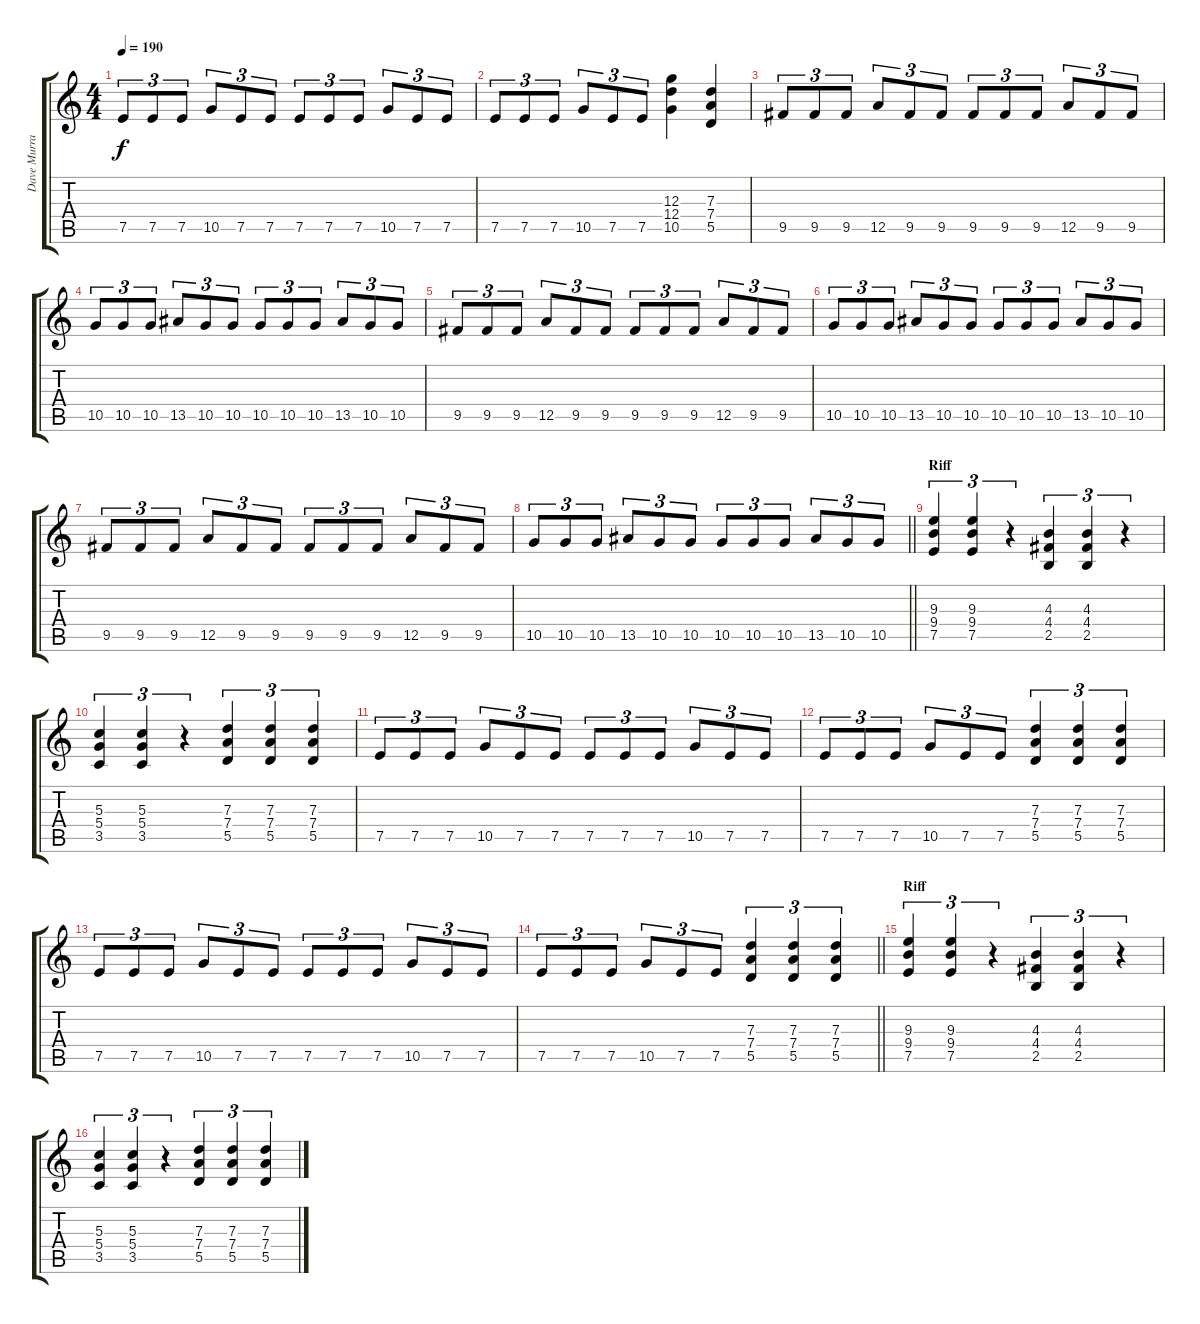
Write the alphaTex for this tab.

\track ("Dave Murray" "Dave Murra") {instrument distortionguitar}
\staff {score tabs}
\tuning (E4 B3 G3 D3 A2 E2) {hide}
\ts (4 4)
\tempo 190
\clef g2
\ks c
7.5.8{tu (3 2) dy f} 7.5.8{tu (3 2)} 7.5.8{tu (3 2)} 10.5.8{tu (3 2)} 7.5.8{tu (3 2)} 7.5.8{tu (3 2)} 7.5.8{tu (3 2)} 7.5.8{tu (3 2)} 7.5.8{tu (3 2)} 10.5.8{tu (3 2)} 7.5.8{tu (3 2)} 7.5.8{tu (3 2)} |
7.5.8{tu (3 2)} 7.5.8{tu (3 2)} 7.5.8{tu (3 2)} 10.5.8{tu (3 2)} 7.5.8{tu (3 2)} 7.5.8{tu (3 2)} (12.3 12.4 10.5).4 (7.3 7.4 5.5).4 |
9.5.8{tu (3 2)} 9.5.8{tu (3 2)} 9.5.8{tu (3 2)} 12.5.8{tu (3 2)} 9.5.8{tu (3 2)} 9.5.8{tu (3 2)} 9.5.8{tu (3 2)} 9.5.8{tu (3 2)} 9.5.8{tu (3 2)} 12.5.8{tu (3 2)} 9.5.8{tu (3 2)} 9.5.8{tu (3 2)} |
10.5.8{tu (3 2)} 10.5.8{tu (3 2)} 10.5.8{tu (3 2)} 13.5.8{tu (3 2)} 10.5.8{tu (3 2)} 10.5.8{tu (3 2)} 10.5.8{tu (3 2)} 10.5.8{tu (3 2)} 10.5.8{tu (3 2)} 13.5.8{tu (3 2)} 10.5.8{tu (3 2)} 10.5.8{tu (3 2)} |
9.5.8{tu (3 2)} 9.5.8{tu (3 2)} 9.5.8{tu (3 2)} 12.5.8{tu (3 2)} 9.5.8{tu (3 2)} 9.5.8{tu (3 2)} 9.5.8{tu (3 2)} 9.5.8{tu (3 2)} 9.5.8{tu (3 2)} 12.5.8{tu (3 2)} 9.5.8{tu (3 2)} 9.5.8{tu (3 2)} |
10.5.8{tu (3 2)} 10.5.8{tu (3 2)} 10.5.8{tu (3 2)} 13.5.8{tu (3 2)} 10.5.8{tu (3 2)} 10.5.8{tu (3 2)} 10.5.8{tu (3 2)} 10.5.8{tu (3 2)} 10.5.8{tu (3 2)} 13.5.8{tu (3 2)} 10.5.8{tu (3 2)} 10.5.8{tu (3 2)} |
9.5.8{tu (3 2)} 9.5.8{tu (3 2)} 9.5.8{tu (3 2)} 12.5.8{tu (3 2)} 9.5.8{tu (3 2)} 9.5.8{tu (3 2)} 9.5.8{tu (3 2)} 9.5.8{tu (3 2)} 9.5.8{tu (3 2)} 12.5.8{tu (3 2)} 9.5.8{tu (3 2)} 9.5.8{tu (3 2)} |
\barLineRight lightlight
10.5.8{tu (3 2)} 10.5.8{tu (3 2)} 10.5.8{tu (3 2)} 13.5.8{tu (3 2)} 10.5.8{tu (3 2)} 10.5.8{tu (3 2)} 10.5.8{tu (3 2)} 10.5.8{tu (3 2)} 10.5.8{tu (3 2)} 13.5.8{tu (3 2)} 10.5.8{tu (3 2)} 10.5.8{tu (3 2)} |
\section ("" "Riff")
(9.3 9.4 7.5).4{tu (3 2)} (9.3 9.4 7.5).4{tu (3 2)} r.4{tu (3 2)} (4.3 4.4 2.5).4{tu (3 2)} (4.3 4.4 2.5).4{tu (3 2)} r.4{tu (3 2)} |
(5.3 5.4 3.5).4{tu (3 2)} (5.3 5.4 3.5).4{tu (3 2)} r.4{tu (3 2)} (7.3 7.4 5.5).4{tu (3 2)} (7.3 7.4 5.5).4{tu (3 2)} (7.3 7.4 5.5).4{tu (3 2)} |
7.5.8{tu (3 2)} 7.5.8{tu (3 2)} 7.5.8{tu (3 2)} 10.5.8{tu (3 2)} 7.5.8{tu (3 2)} 7.5.8{tu (3 2)} 7.5.8{tu (3 2)} 7.5.8{tu (3 2)} 7.5.8{tu (3 2)} 10.5.8{tu (3 2)} 7.5.8{tu (3 2)} 7.5.8{tu (3 2)} |
7.5.8{tu (3 2)} 7.5.8{tu (3 2)} 7.5.8{tu (3 2)} 10.5.8{tu (3 2)} 7.5.8{tu (3 2)} 7.5.8{tu (3 2)} (7.3 7.4 5.5).4{tu (3 2)} (7.3 7.4 5.5).4{tu (3 2)} (7.3 7.4 5.5).4{tu (3 2)} |
7.5.8{tu (3 2)} 7.5.8{tu (3 2)} 7.5.8{tu (3 2)} 10.5.8{tu (3 2)} 7.5.8{tu (3 2)} 7.5.8{tu (3 2)} 7.5.8{tu (3 2)} 7.5.8{tu (3 2)} 7.5.8{tu (3 2)} 10.5.8{tu (3 2)} 7.5.8{tu (3 2)} 7.5.8{tu (3 2)} |
\barLineRight lightlight
7.5.8{tu (3 2)} 7.5.8{tu (3 2)} 7.5.8{tu (3 2)} 10.5.8{tu (3 2)} 7.5.8{tu (3 2)} 7.5.8{tu (3 2)} (7.3 7.4 5.5).4{tu (3 2)} (7.3 7.4 5.5).4{tu (3 2)} (7.3 7.4 5.5).4{tu (3 2)} |
\section ("" "Riff")
(9.3 9.4 7.5).4{tu (3 2)} (9.3 9.4 7.5).4{tu (3 2)} r.4{tu (3 2)} (4.3 4.4 2.5).4{tu (3 2)} (4.3 4.4 2.5).4{tu (3 2)} r.4{tu (3 2)} |
(5.3 5.4 3.5).4{tu (3 2)} (5.3 5.4 3.5).4{tu (3 2)} r.4{tu (3 2)} (7.3 7.4 5.5).4{tu (3 2)} (7.3 7.4 5.5).4{tu (3 2)} (7.3 7.4 5.5).4{tu (3 2)}
